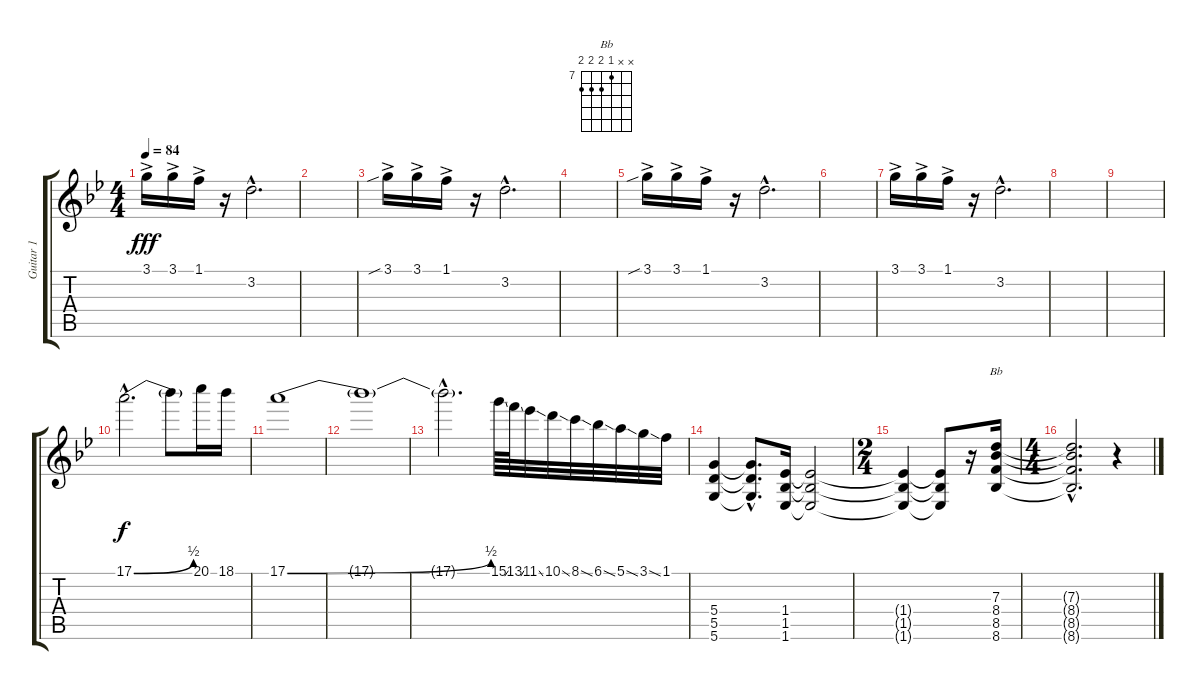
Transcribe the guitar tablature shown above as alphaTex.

\track ("Guitar 1" "Guitar 1") {instrument distortionguitar}
\staff {score tabs}
\tuning (E4 B3 G3 D3 A2 D2) {hide}
\chord ("Bb" x x 7 8 8 8) {firstfret 7}
\ts (4 4)
\tempo 84
\clef g2
\ks bb
3.1{ac}.16{dy fff volume 16} 3.1{ac}.16 1.1{ac}.16 r.16 3.2{hac}.2{d} |
|
3.1{sib ac}.16 3.1{ac}.16 1.1{ac}.16 r.16 3.2{hac}.2{d} |
|
3.1{sib ac}.16 3.1{ac}.16 1.1{ac}.16 r.16 3.2{hac}.2{d} |
|
3.1{ac}.16 3.1{ac}.16 1.1{ac}.16 r.16 3.2{hac}.2{d} |
|
|
17.1{be (bend 0 0 60 2) hac}.2{d dy f} 17.1{t}.8 20.1.16 18.1.16 |
17.1{be (bend 0 0 60 2)}.1 |
17.1{t}.1 |
17.1{hac t}.2{d} 15.1{ss}.64{instrument guitarfretnoise} 13.1{ss}.64 11.1{ss}.32 10.1{ss}.32 8.1{ss}.32 6.1{ss}.32 5.1{ss}.32 3.1{ss}.32 1.1.32 |
(5.4 5.5 5.6).4{volume 12 instrument overdrivenguitar} (5.4{hac t} 5.5{hac t} 5.6{hac t}).8{d} (1.4 1.5 1.6).16 (1.4{t} 1.5{t} 1.6{t}).2 |
\ts (2 4)
(1.4{t} 1.5{t} 1.6{t}).4 (1.4{t} 1.5{t} 1.6{t}).8 r.16 (7.3 8.4 8.5 8.6).16{ch "Bb"} |
\ts (4 4)
(7.3{hac t} 8.4{hac t} 8.5{hac t} 8.6{hac t}).2{d} r.4
